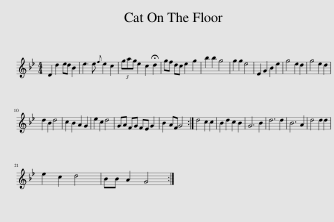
X:1
L:1/8
M:4/4
I:linebreak $
K:Gmin
V:1 treble
V:1
 D2 d2 ed B2 | e3 e{f} e2 c2 | (3gag e2 c2 !fermata!d2 | gf dc e2 g2 | b2 b2 g4 | %5
 g2 g2 e4 | E2 G2 B2 e2 | g4 e2 d2 | g4 e2 d2 |$ d2 B2 d4 | %10
 c2 B2 A2 G2 | e2 c2 d4 | GA FG FE G2 | B2 AF G4 :| d4 c2 c2 | %15
 B2 d2 c2 B2 | G6 B2 | d6 d2 | B6 A2 | d4 d2 d2 |$ %20
 e2 c2 d4 | BB A2 G4 :| %22
